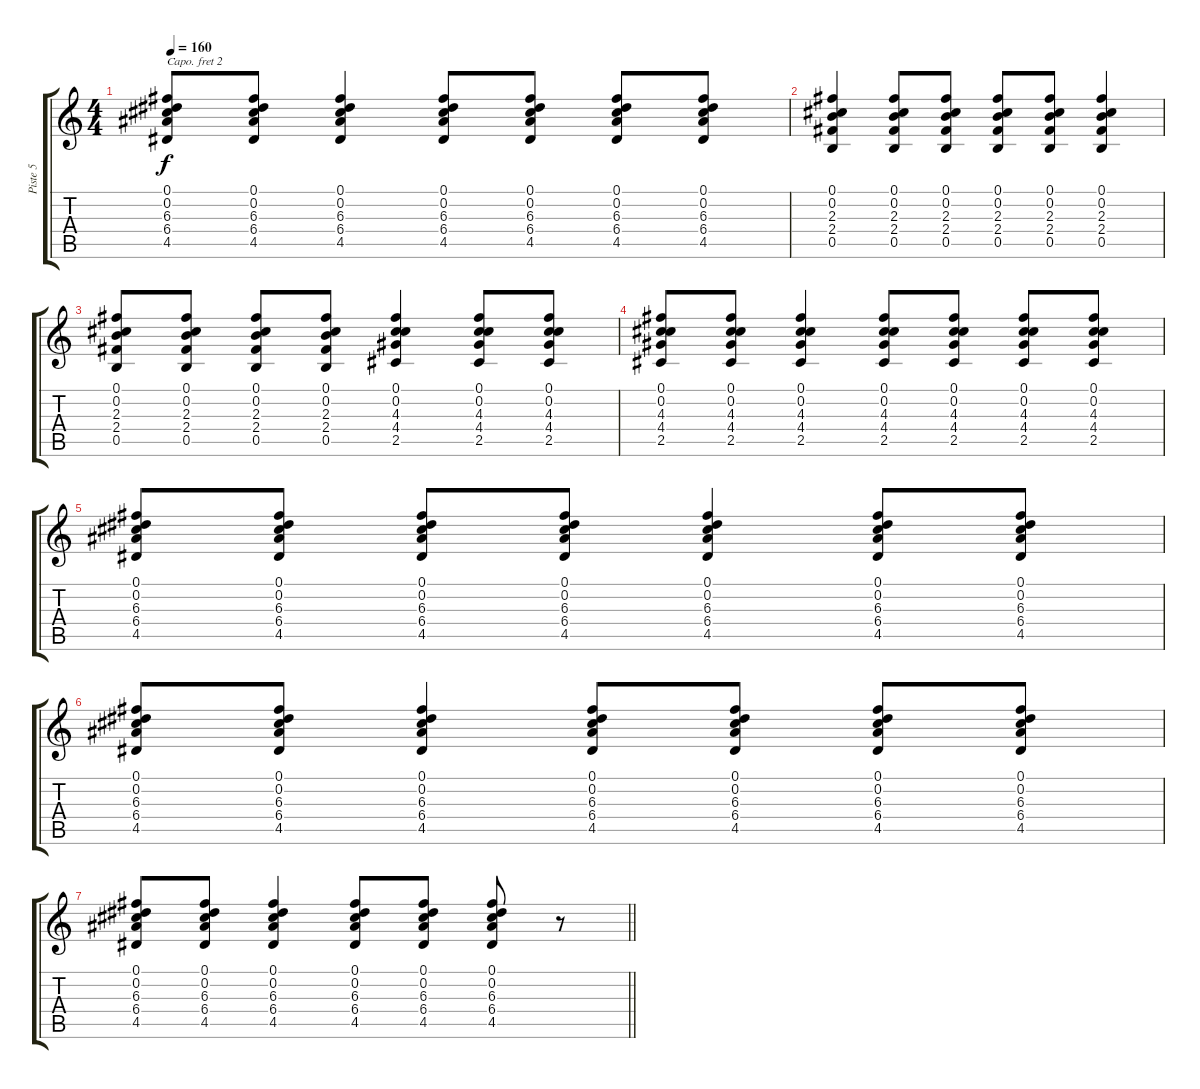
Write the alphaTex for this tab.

\track ("Piste 5" "Piste 5") {instrument distortionguitar}
\staff {score tabs}
\capo 2
\tuning (E4 B3 G3 D3 A2 E2) {hide}
\ts (4 4)
\tempo 160
\clef g2
\ks c
(0.1 0.2 6.3 6.4 4.5).8{dy f} (0.1 0.2 6.3 6.4 4.5).8 (0.1 0.2 6.3 6.4 4.5).4 (0.1 0.2 6.3 6.4 4.5).8 (0.1 0.2 6.3 6.4 4.5).8 (0.1 0.2 6.3 6.4 4.5).8 (0.1 0.2 6.3 6.4 4.5).8 |
(0.1 0.2 2.3 2.4 0.5).4 (0.1 0.2 2.3 2.4 0.5).8 (0.1 0.2 2.3 2.4 0.5).8 (0.1 0.2 2.3 2.4 0.5).8 (0.1 0.2 2.3 2.4 0.5).8 (0.1 0.2 2.3 2.4 0.5).4 |
(0.1 0.2 2.3 2.4 0.5).8 (0.1 0.2 2.3 2.4 0.5).8 (0.1 0.2 2.3 2.4 0.5).8 (0.1 0.2 2.3 2.4 0.5).8 (0.1 0.2 4.3 4.4 2.5).4 (0.1 0.2 4.3 4.4 2.5).8 (0.1 0.2 4.3 4.4 2.5).8 |
(0.1 0.2 4.3 4.4 2.5).8 (0.1 0.2 4.3 4.4 2.5).8 (0.1 0.2 4.3 4.4 2.5).4 (0.1 0.2 4.3 4.4 2.5).8 (0.1 0.2 4.3 4.4 2.5).8 (0.1 0.2 4.3 4.4 2.5).8 (0.1 0.2 4.3 4.4 2.5).8 |
(0.1 0.2 6.3 6.4 4.5).8 (0.1 0.2 6.3 6.4 4.5).8 (0.1 0.2 6.3 6.4 4.5).8 (0.1 0.2 6.3 6.4 4.5).8 (0.1 0.2 6.3 6.4 4.5).4 (0.1 0.2 6.3 6.4 4.5).8 (0.1 0.2 6.3 6.4 4.5).8 |
(0.1 0.2 6.3 6.4 4.5).8 (0.1 0.2 6.3 6.4 4.5).8 (0.1 0.2 6.3 6.4 4.5).4 (0.1 0.2 6.3 6.4 4.5).8 (0.1 0.2 6.3 6.4 4.5).8 (0.1 0.2 6.3 6.4 4.5).8 (0.1 0.2 6.3 6.4 4.5).8 |
\barLineRight lightlight
(0.1 0.2 6.3 6.4 4.5).8 (0.1 0.2 6.3 6.4 4.5).8 (0.1 0.2 6.3 6.4 4.5).4 (0.1 0.2 6.3 6.4 4.5).8 (0.1 0.2 6.3 6.4 4.5).8 (0.1 0.2 6.3 6.4 4.5).8 r.8
